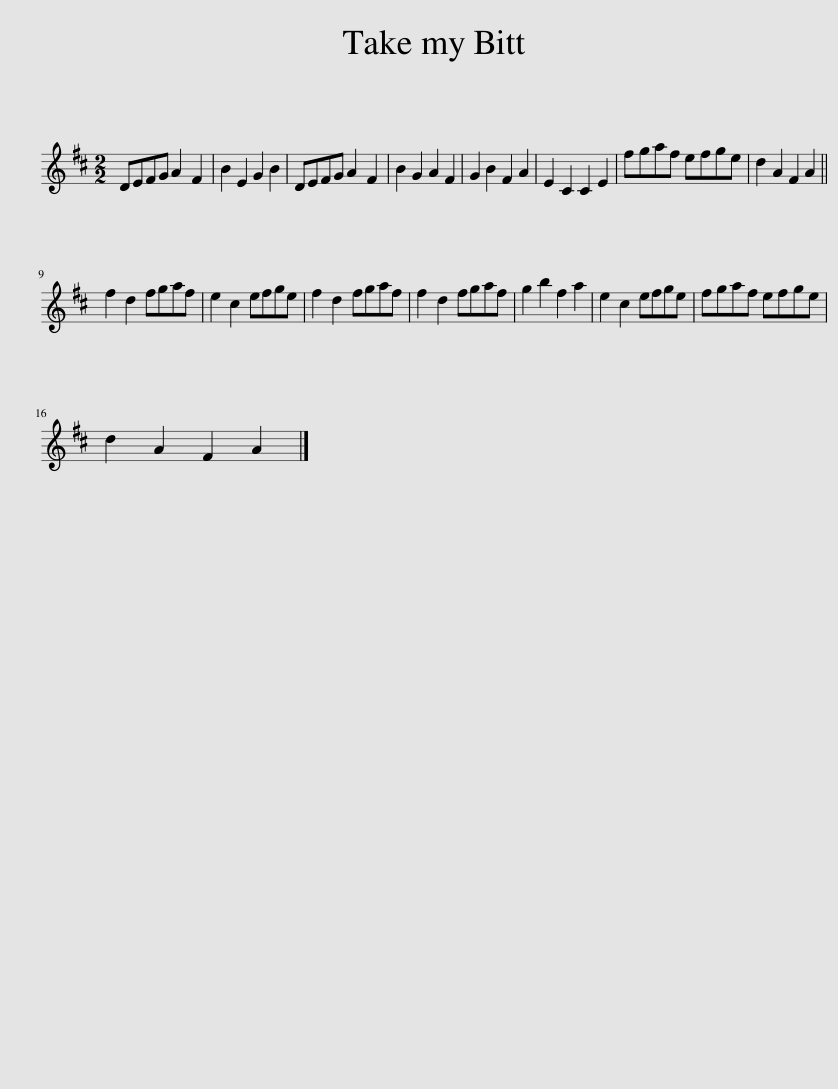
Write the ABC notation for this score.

X:1
L:1/8
M:2/2
I:linebreak $
K:D
V:1 treble
V:1
 DEFG A2 F2 | B2 E2 G2 B2 | DEFG A2 F2 | B2 G2 A2 F2 | G2 B2 F2 A2 | %5
 E2 C2 C2 E2 | fgaf efge | d2 A2 F2 A2 ||$ f2 d2 fgaf | e2 c2 efge | %10
 f2 d2 fgaf | f2 d2 fgaf | g2 b2 f2 a2 | e2 c2 efge | fgaf efge |$ %15
 d2 A2 F2 A2 |] %16
